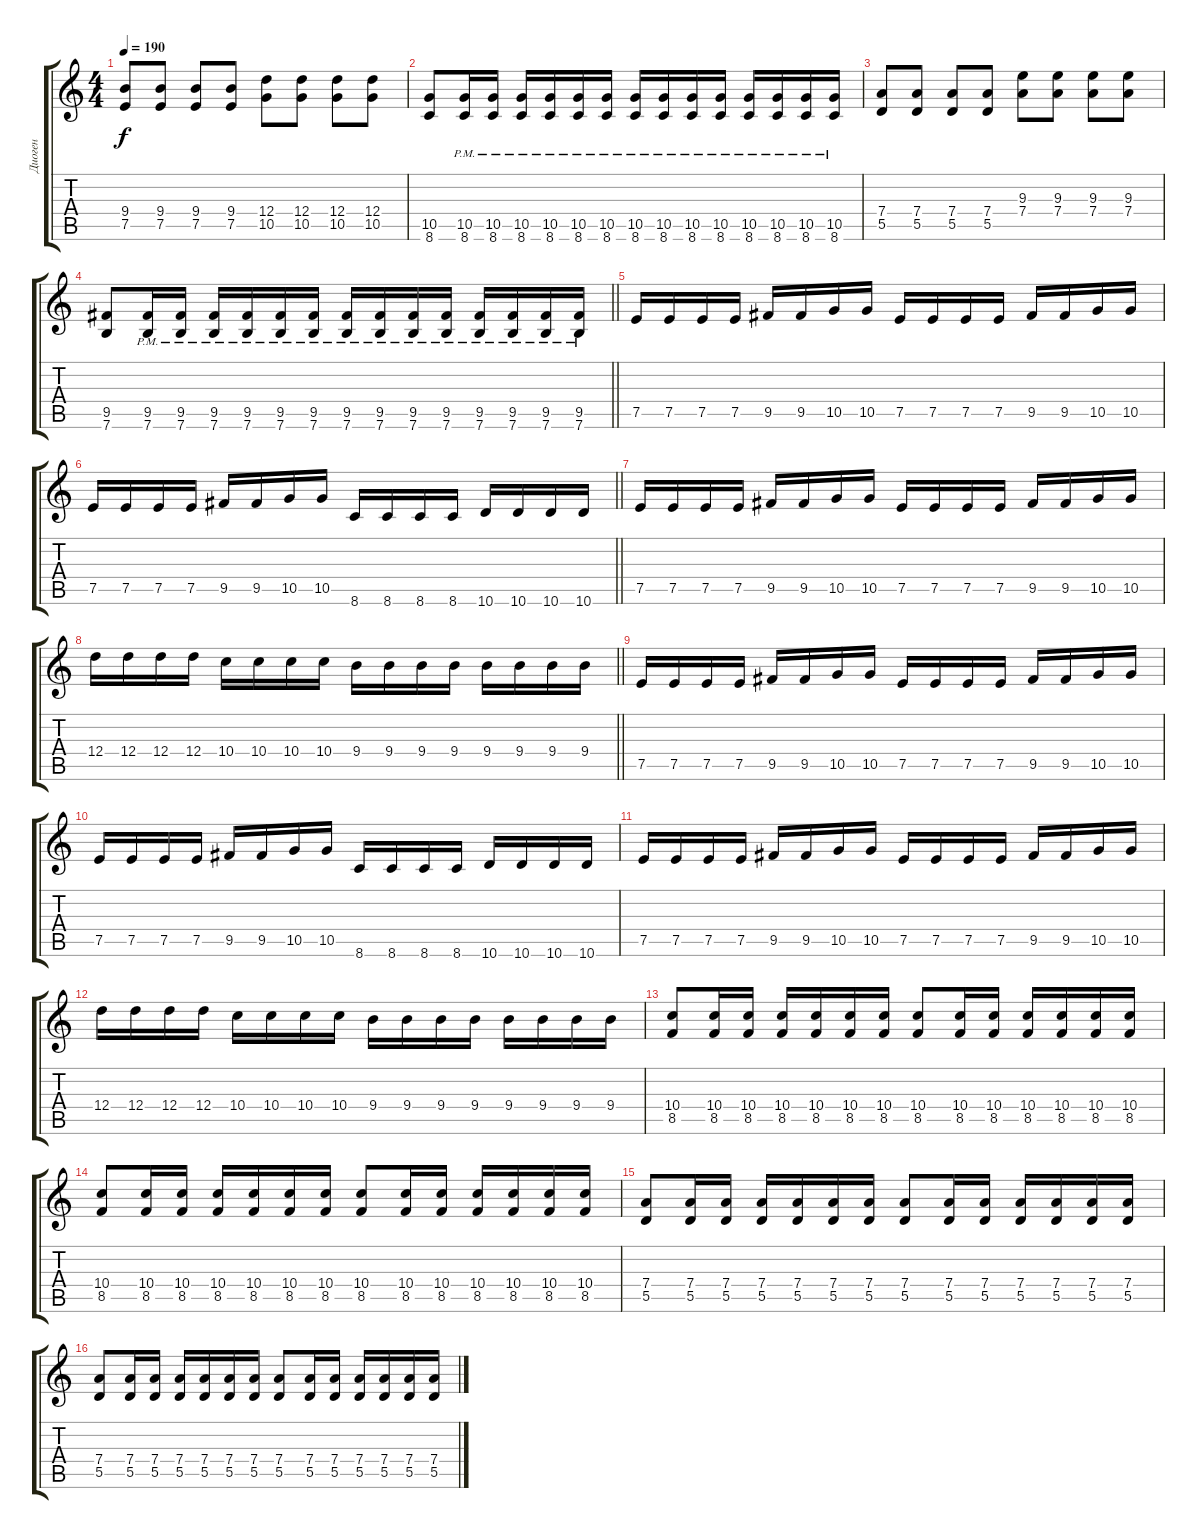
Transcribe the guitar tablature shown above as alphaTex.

\track ("Диоген" "Диоген") {instrument overdrivenguitar}
\staff {score tabs}
\tuning (E4 B3 G3 D3 A2 E2) {hide}
\ts (4 4)
\tempo 190
\clef g2
\ks c
(9.4 7.5).8{dy f} (9.4 7.5).8 (9.4 7.5).8 (9.4 7.5).8 (12.4 10.5).8 (12.4 10.5).8 (12.4 10.5).8 (12.4 10.5).8 |
(10.5 8.6).8 (10.5{pm} 8.6{pm}).16 (10.5{pm} 8.6{pm}).16 (10.5{pm} 8.6{pm}).16 (10.5{pm} 8.6{pm}).16 (10.5{pm} 8.6{pm}).16 (10.5{pm} 8.6{pm}).16 (10.5{pm} 8.6{pm}).16 (10.5{pm} 8.6{pm}).16 (10.5{pm} 8.6{pm}).16 (10.5{pm} 8.6{pm}).16 (10.5{pm} 8.6{pm}).16 (10.5{pm} 8.6{pm}).16 (10.5{pm} 8.6{pm}).16 (10.5{pm} 8.6{pm}).16 |
(7.4 5.5).8 (7.4 5.5).8 (7.4 5.5).8 (7.4 5.5).8 (9.3 7.4).8 (9.3 7.4).8 (9.3 7.4).8 (9.3 7.4).8 |
\barLineRight lightlight
(9.5 7.6).8 (9.5{pm} 7.6{pm}).16 (9.5{pm} 7.6{pm}).16 (9.5{pm} 7.6{pm}).16 (9.5{pm} 7.6{pm}).16 (9.5{pm} 7.6{pm}).16 (9.5{pm} 7.6{pm}).16 (9.5{pm} 7.6{pm}).16 (9.5{pm} 7.6{pm}).16 (9.5{pm} 7.6{pm}).16 (9.5{pm} 7.6{pm}).16 (9.5{pm} 7.6{pm}).16 (9.5{pm} 7.6{pm}).16 (9.5{pm} 7.6{pm}).16 (9.5{pm} 7.6{pm}).16 |
7.5.16 7.5.16 7.5.16 7.5.16 9.5.16 9.5.16 10.5.16 10.5.16 7.5.16 7.5.16 7.5.16 7.5.16 9.5.16 9.5.16 10.5.16 10.5.16 |
\barLineRight lightlight
7.5.16 7.5.16 7.5.16 7.5.16 9.5.16 9.5.16 10.5.16 10.5.16 8.6.16 8.6.16 8.6.16 8.6.16 10.6.16 10.6.16 10.6.16 10.6.16 |
7.5.16 7.5.16 7.5.16 7.5.16 9.5.16 9.5.16 10.5.16 10.5.16 7.5.16 7.5.16 7.5.16 7.5.16 9.5.16 9.5.16 10.5.16 10.5.16 |
\barLineRight lightlight
12.4.16 12.4.16 12.4.16 12.4.16 10.4.16 10.4.16 10.4.16 10.4.16 9.4.16 9.4.16 9.4.16 9.4.16 9.4.16 9.4.16 9.4.16 9.4.16 |
7.5.16 7.5.16 7.5.16 7.5.16 9.5.16 9.5.16 10.5.16 10.5.16 7.5.16 7.5.16 7.5.16 7.5.16 9.5.16 9.5.16 10.5.16 10.5.16 |
7.5.16 7.5.16 7.5.16 7.5.16 9.5.16 9.5.16 10.5.16 10.5.16 8.6.16 8.6.16 8.6.16 8.6.16 10.6.16 10.6.16 10.6.16 10.6.16 |
7.5.16 7.5.16 7.5.16 7.5.16 9.5.16 9.5.16 10.5.16 10.5.16 7.5.16 7.5.16 7.5.16 7.5.16 9.5.16 9.5.16 10.5.16 10.5.16 |
12.4.16 12.4.16 12.4.16 12.4.16 10.4.16 10.4.16 10.4.16 10.4.16 9.4.16 9.4.16 9.4.16 9.4.16 9.4.16 9.4.16 9.4.16 9.4.16 |
(10.4 8.5).8 (10.4 8.5).16 (10.4 8.5).16 (10.4 8.5).16 (10.4 8.5).16 (10.4 8.5).16 (10.4 8.5).16 (10.4 8.5).8 (10.4 8.5).16 (10.4 8.5).16 (10.4 8.5).16 (10.4 8.5).16 (10.4 8.5).16 (10.4 8.5).16 |
(10.4 8.5).8 (10.4 8.5).16 (10.4 8.5).16 (10.4 8.5).16 (10.4 8.5).16 (10.4 8.5).16 (10.4 8.5).16 (10.4 8.5).8 (10.4 8.5).16 (10.4 8.5).16 (10.4 8.5).16 (10.4 8.5).16 (10.4 8.5).16 (10.4 8.5).16 |
(7.4 5.5).8 (7.4 5.5).16 (7.4 5.5).16 (7.4 5.5).16 (7.4 5.5).16 (7.4 5.5).16 (7.4 5.5).16 (7.4 5.5).8 (7.4 5.5).16 (7.4 5.5).16 (7.4 5.5).16 (7.4 5.5).16 (7.4 5.5).16 (7.4 5.5).16 |
(7.4 5.5).8 (7.4 5.5).16 (7.4 5.5).16 (7.4 5.5).16 (7.4 5.5).16 (7.4 5.5).16 (7.4 5.5).16 (7.4 5.5).8 (7.4 5.5).16 (7.4 5.5).16 (7.4 5.5).16 (7.4 5.5).16 (7.4 5.5).16 (7.4 5.5).16
